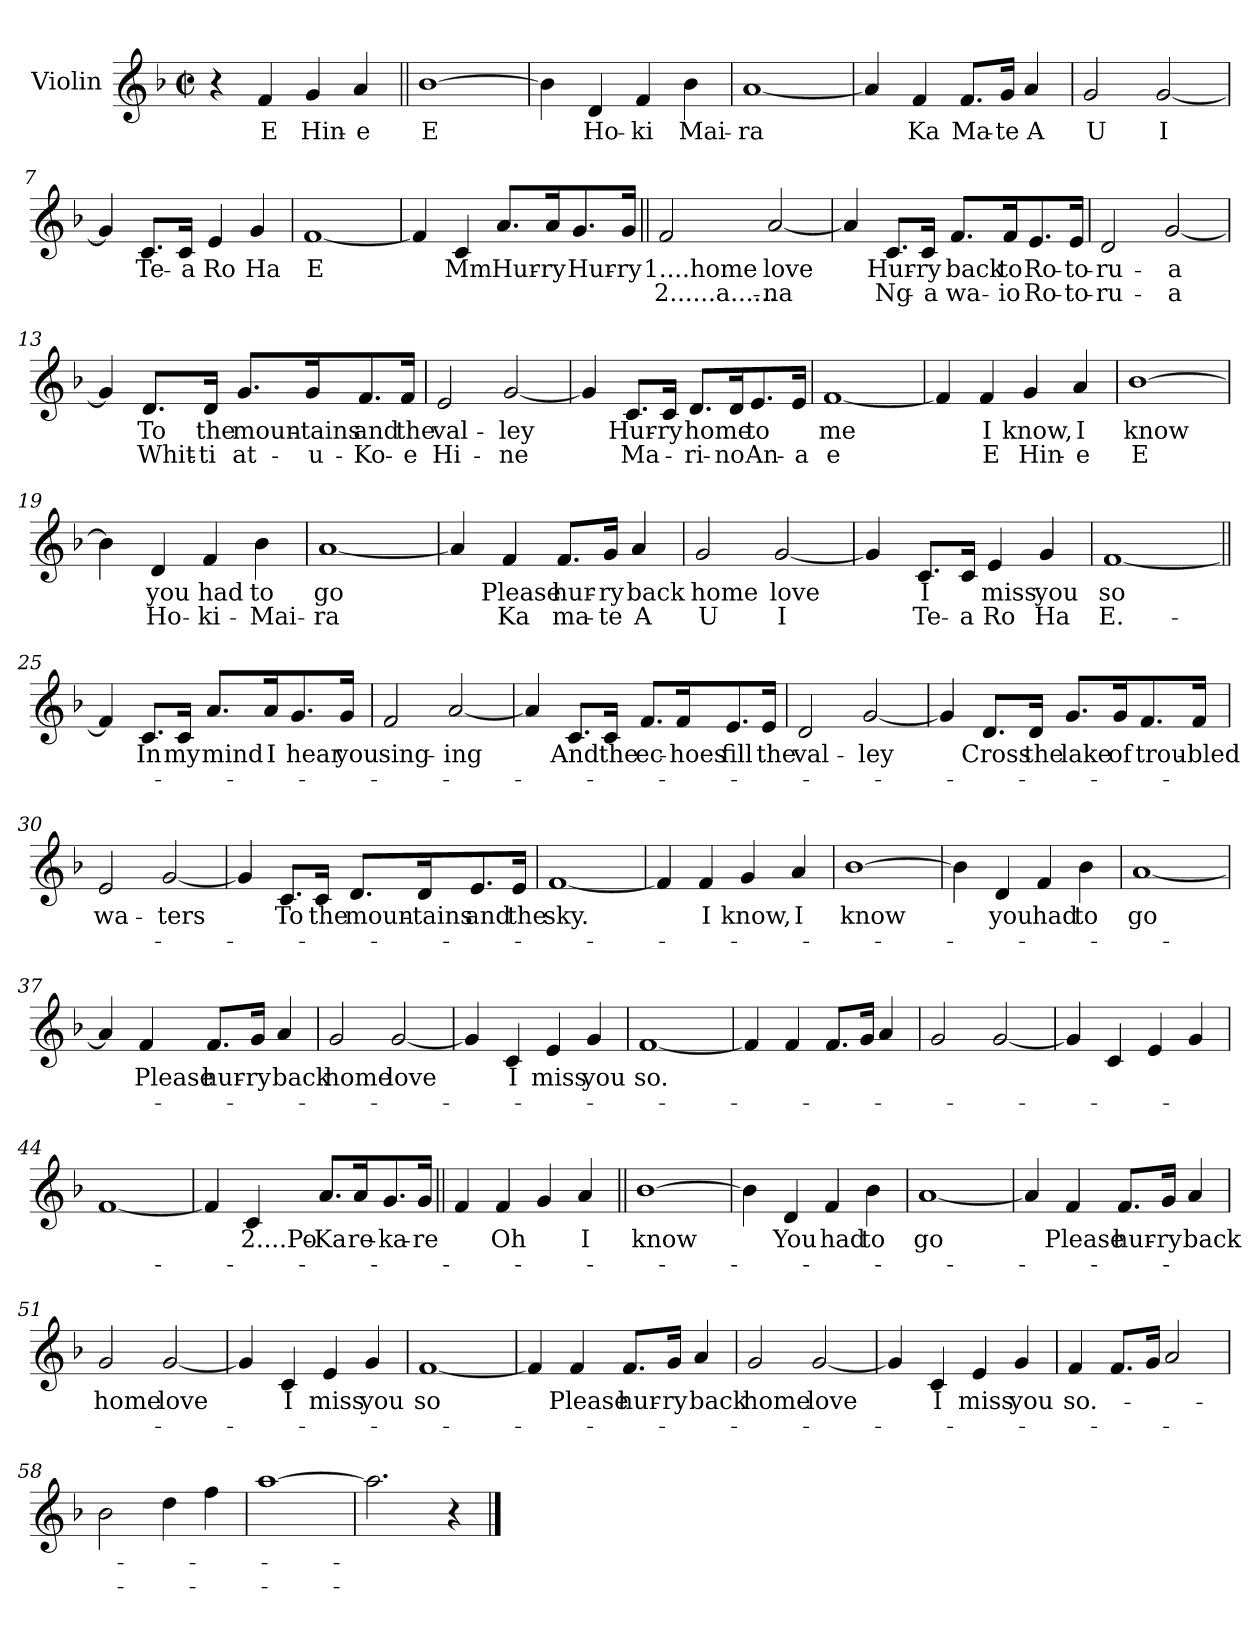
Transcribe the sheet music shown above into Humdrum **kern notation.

**kern	**text	**text
*part1	*part1	*part1
*staff1	*staff1	*staff1
*I"Violin	*	*
*I'Vln	*	*
*clefG2	*	*
*k[b-]	*	*
*F:	*	*
*M2/2	*	*
*met(c|)	*	*
=1	=1	=1
4r	.	.
4f/	E	.
4g/	Hin-	.
4a/	-e	.
=2||	=2||	=2||
[1b-	E	.
=3	=3	=3
4b-\]	.	.
4d/	Ho-	.
4f/	-ki	.
4b-\	Mai-	.
=4	=4	=4
[1a	-ra	.
!!LO:LB:g=z
=5	=5	=5
4a/]	.	.
4f/	Ka	.
8.f/L	Ma-	.
16g/Jk	-te	.
4a/	A	.
=6	=6	=6
2g/	U	.
[2g/	I	.
=7	=7	=7
4g/]	.	.
8.c/L	Te-	.
16c/Jk	-a	.
4e/	Ro	.
4g/	Ha	.
=8	=8	=8
[1f	E	.
!!LO:LB:g=z
=9	=9	=9
4f/]	.	.
4c/	Mm	.
8.a/L	Hur-	.
16a/K	-ry	.
8.g/	Hur-	.
16g/Jk	-ry	.
=10||	=10||	=10||
2f/	1....home	2......a......-
[2a/	love	-na
=11	=11	=11
4a/]	.	.
8.c/L	Hur-	Ng-
16c/Jk	-ry	-a
8.f/L	back	wa-
16f/K	to	-io
8.e/	Ro-	Ro-
16e/Jk	-to-	-to-
=12	=12	=12
2d/	-ru-	-ru-
[2g/	-a	-a
!!LO:LB:g=z
=13	=13	=13
4g/]	.	.
8.d/L	To	Whit-
16d/Jk	the	-ti
8.g/L	moun-	at-
16g/K	-tains	-u-
8.f/	and	-Ko-
16f/Jk	the	-e
=14	=14	=14
2e/	val-	Hi-
[2g/	-ley	-ne
=15	=15	=15
4g/]	.	.
8.c/L	Hur-	Ma-
16c/Jk	-ry	.
8.d/L	home	-ri-
16d/K	.	-no
8.e/	to	An-
16e/Jk	.	a
=16	=16	=16
[1f	me	e
!!LO:LB:g=z
=17	=17	=17
4f/]	.	.
4f/	I	E
4g/	know,	Hin-
4a/	I	-e
=18	=18	=18
[1b-	know	E
=19	=19	=19
4b-\]	.	.
4d/	you	Ho-
4f/	had	-ki-
4b-\	to	-Mai-
=20	=20	=20
[1a	go	-ra
!!LO:LB:g=z
=21	=21	=21
4a/]	.	.
4f/	Please	Ka
8.f/L	hur-	ma-
16g/Jk	-ry	-te
4a/	back	A
=22	=22	=22
2g/	home	U
[2g/	love	I
=23	=23	=23
4g/]	.	.
8.c/L	I	Te-
16c/Jk	.	-a
4e/	miss	Ro
4g/	you	Ha
=24	=24	=24
[1f	so	E.-
!!LO:LB:g=z
=25||	=25||	=25||
4f/]	.	.
8.c/L	In	.
16c/Jk	my	.
8.a/L	mind	.
16a/K	I	.
8.g/	hear	.
16g/Jk	you	.
=26	=26	=26
2f/	sing-	.
[2a/	-ing	.
=27	=27	=27
4a/]	.	.
8.c/L	And	.
16c/Jk	the	.
8.f/L	ec-	.
16f/K	-hoes	.
8.e/	fill	.
16e/Jk	the	.
=28	=28	=28
2d/	val-	.
[2g/	-ley	.
!!LO:LB:g=z
=29	=29	=29
4g/]	.	.
8.d/L	Cross	.
16d/Jk	the	.
8.g/L	lake	.
16g/K	of	.
8.f/	trou-	.
16f/Jk	-bled	.
=30	=30	=30
2e/	wa-	.
[2g/	-ters	.
=31	=31	=31
4g/]	.	.
8.c/L	To	.
16c/Jk	the	.
8.d/L	moun-	.
16d/K	-tains	.
8.e/	and	.
16e/Jk	the	.
=32	=32	=32
[1f	sky.	.
!!LO:PB:g=z
=33	=33	=33
4f/]	.	.
4f/	I	.
4g/	know,	.
4a/	I	.
=34	=34	=34
[1b-	know	.
=35	=35	=35
4b-\]	.	.
4d/	you	.
4f/	had	.
4b-\	to	.
=36	=36	=36
[1a	go	.
=37	=37	=37
4a/]	.	.
4f/	Please	.
8.f/L	hur-	.
16g/Jk	-ry	.
4a/	back	.
!!LO:LB:g=z
=38	=38	=38
2g/	home	.
[2g/	love	.
=39	=39	=39
4g/]	.	.
4c/	I	.
4e/	miss	.
4g/	you	.
=40	=40	=40
[1f	so.	.
=41	=41	=41
4f/]	.	.
4f/	.	.
8.f/L	.	.
16g/Jk	.	.
4a/	.	.
=42	=42	=42
2g/	.	.
[2g/	.	.
!!LO:LB:g=z
=43	=43	=43
4g/]	.	.
4c/	.	.
4e/	.	.
4g/	.	.
=44	=44	=44
[1f	.	.
=45	=45	=45
4f/]	.	.
4c/	2....Po-	.
8.a/L	-Ka	.
16a/K	re-	.
8.g/	-ka-	.
16g/Jk	-re	.
=46||	=46||	=46||
4f/	.	.
4f/	Oh	.
4g/	.	.
4a/	I	.
=47||	=47||	=47||
[1b-	know	.
!!LO:LB:g=z
=48	=48	=48
4b-\]	.	.
4d/	You	.
4f/	had	.
4b-\	to	.
=49	=49	=49
[1a	go	.
=50	=50	=50
4a/]	.	.
4f/	Please	.
8.f/L	hur-	.
16g/Jk	-ry	.
4a/	back	.
=51	=51	=51
2g/	home	.
[2g/	love	.
=52	=52	=52
4g/]	.	.
4c/	I	.
4e/	miss	.
4g/	you	.
!!LO:LB:g=z
=53	=53	=53
[1f	so	.
=54	=54	=54
4f/]	.	.
4f/	Please	.
8.f/L	hur-	.
16g/Jk	-ry	.
4a/	back	.
=55	=55	=55
2g/	home	.
[2g/	love	.
=56	=56	=56
4g/]	.	.
4c/	I	.
4e/	miss	.
4g/	you	.
=57	=57	=57
4f/	so.-	.
8.f/L	.	.
16g/Jk	.	.
2a/	.	.
!!LO:LB:g=z
=58	=58	=58
2b-\	.	.
4dd\	.	.
4ff\	.	.
=59	=59	=59
[1aa	.	.
=60	=60	=60
2.aa\]	.	.
4r	.	.
==	==	==
*-	*-	*-
